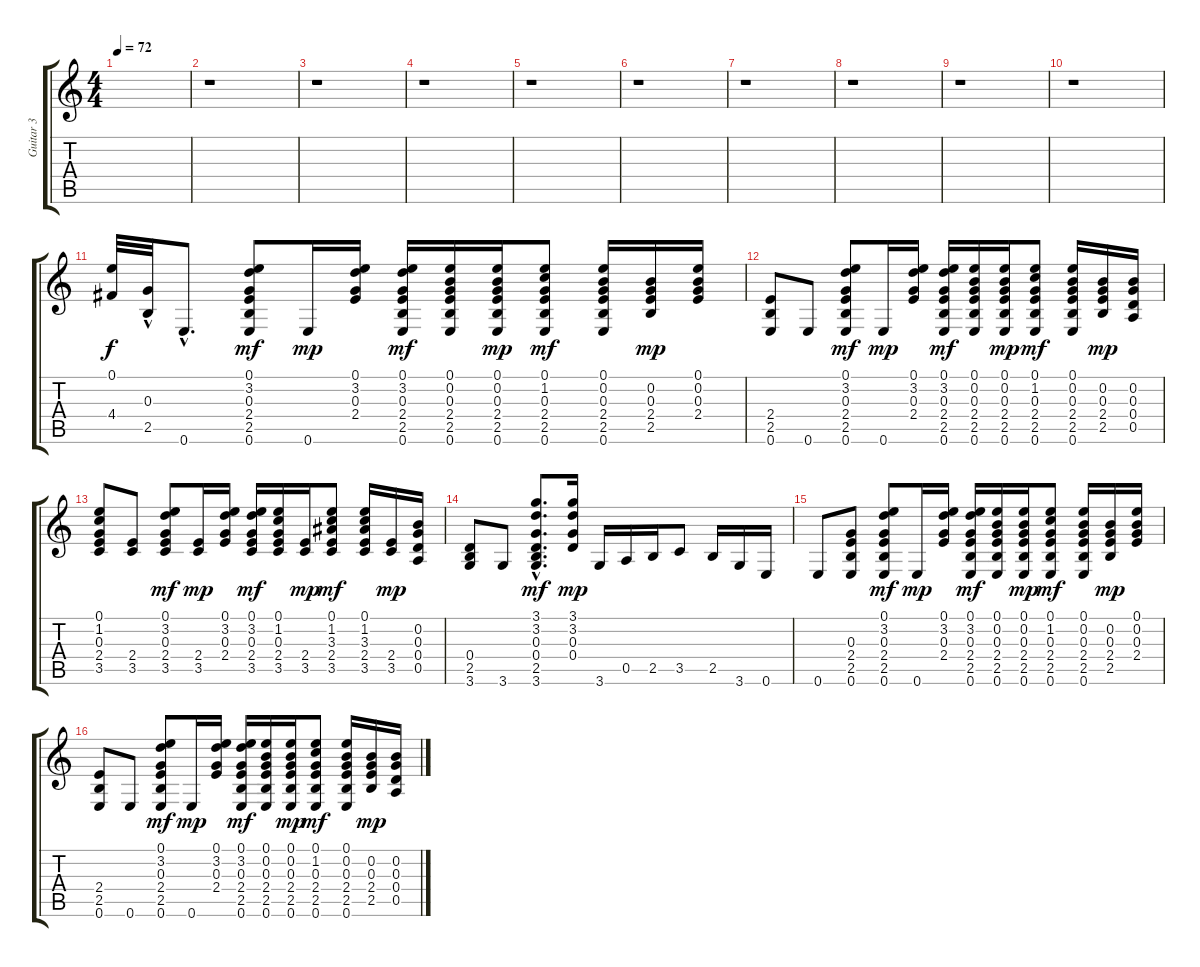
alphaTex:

\track ("Guitar 3" "Guitar 3") {instrument electricguitarjazz}
\staff {score tabs}
\tuning (E4 B3 G3 D3 A2 E2) {hide}
\ts (4 4)
\tempo 72
\clef g2
\ks c
|
r.1 |
r.1 |
r.1 |
r.1 |
r.1 |
r.1 |
r.1 |
r.1 |
r.1 |
(0.1 4.4).32 (0.3{hac} 2.5{hac}).32 0.6{hac}.8{d} (0.1 3.2 0.3 2.4 2.5 0.6).8{dy mf} 0.6.16{dy mp} (0.1 3.2 0.3 2.4).16 (0.1 3.2 0.3 2.4 2.5 0.6).16{dy mf} (0.1 0.2 0.3 2.4 2.5 0.6).16 (0.1 0.2 0.3 2.4 2.5 0.6).16{dy mp} (0.1 1.2 0.3 2.4 2.5 0.6).8{dy mf} (0.1 0.2 0.3 2.4 2.5 0.6).16 (0.2 0.3 2.4 2.5).16{dy mp} (0.1 0.2 0.3 2.4).16 |
(2.4 2.5 0.6).8 0.6.8 (0.1 3.2 0.3 2.4 2.5 0.6).8{dy mf} 0.6.16{dy mp} (0.1 3.2 0.3 2.4).16 (0.1 3.2 0.3 2.4 2.5 0.6).16{dy mf} (0.1 0.2 0.3 2.4 2.5 0.6).16 (0.1 0.2 0.3 2.4 2.5 0.6).16{dy mp} (0.1 1.2 0.3 2.4 2.5 0.6).8{dy mf} (0.1 0.2 0.3 2.4 2.5 0.6).16 (0.2 0.3 2.4 2.5).16{dy mp} (0.2 0.3 0.4 0.5).16 |
(0.1 1.2 0.3 2.4 3.5).8 (2.4 3.5).8 (0.1 3.2 0.3 2.4 3.5).8{dy mf} (2.4 3.5).16{dy mp} (0.1 3.2 0.3 2.4).16 (0.1 3.2 0.3 2.4 3.5).16{dy mf} (0.1 1.2 0.3 2.4 3.5).16 (2.4 3.5).16{dy mp} (0.1 1.2 3.3 2.4 3.5).8{dy mf} (0.1 1.2 3.3 2.4 3.5).16 (2.4 3.5).16{dy mp} (0.2 0.3 0.4 0.5).16 |
(0.4 2.5 3.6).8 3.6.8 (3.1{hac} 3.2{hac} 0.3{hac} 0.4{hac} 2.5{hac} 3.6{hac}).8{d dy mf} (3.1 3.2 0.3 0.4).16{dy mp} 3.6.16 0.5.16 2.5.16 3.5.8 2.5.16 3.6.16 0.6.16 |
0.6.8 (0.3 2.4 2.5 0.6).8 (0.1 3.2 0.3 2.4 2.5 0.6).8{dy mf} 0.6.16{dy mp} (0.1 3.2 0.3 2.4).16 (0.1 3.2 0.3 2.4 2.5 0.6).16{dy mf} (0.1 0.2 0.3 2.4 2.5 0.6).16 (0.1 0.2 0.3 2.4 2.5 0.6).16{dy mp} (0.1 1.2 0.3 2.4 2.5 0.6).8{dy mf} (0.1 0.2 0.3 2.4 2.5 0.6).16 (0.2 0.3 2.4 2.5).16{dy mp} (0.1 0.2 0.3 2.4).16 |
(2.4 2.5 0.6).8 0.6.8 (0.1 3.2 0.3 2.4 2.5 0.6).8{dy mf} 0.6.16{dy mp} (0.1 3.2 0.3 2.4).16 (0.1 3.2 0.3 2.4 2.5 0.6).16{dy mf} (0.1 0.2 0.3 2.4 2.5 0.6).16 (0.1 0.2 0.3 2.4 2.5 0.6).16{dy mp} (0.1 1.2 0.3 2.4 2.5 0.6).8{dy mf} (0.1 0.2 0.3 2.4 2.5 0.6).16 (0.2 0.3 2.4 2.5).16{dy mp} (0.2 0.3 0.4 0.5).16
